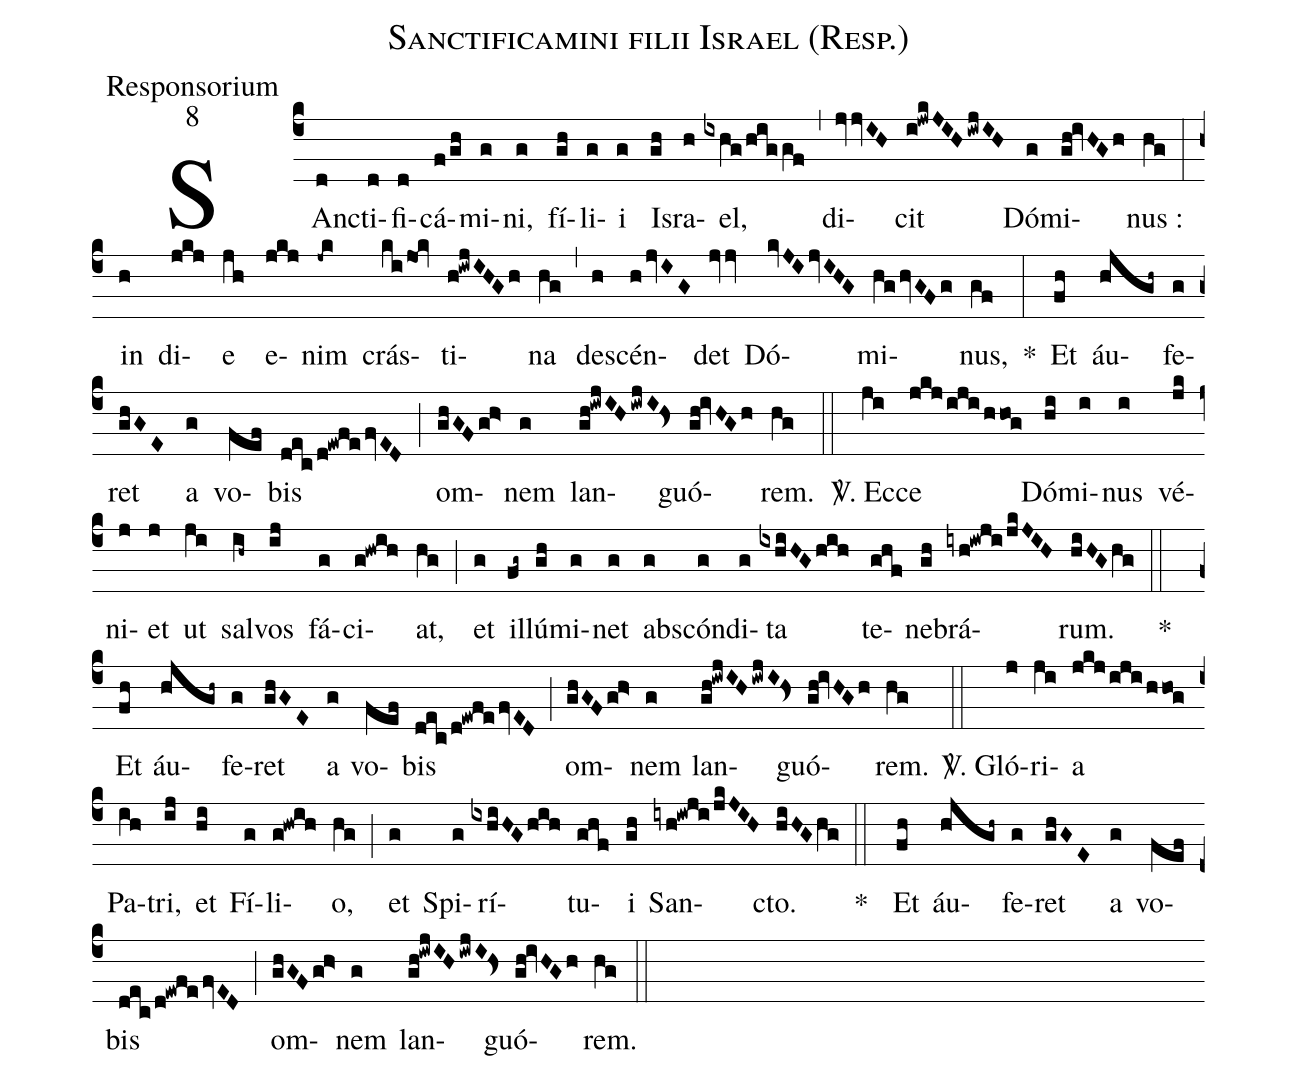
name:Sanctificamini filii Israel (Resp.);
office-part:Responsorium;
mode:8;
%%
(c4)SAnc(d)ti(d)fi(d)cá(f/gh)mi(g)ni,(g) fí(gh)li(g)i(g) Is(gh)ra(h)el,(ixhg/higgf) (,) di(jvjvIH)cit(i!jwkJIH/iwjIH) Dó(g)mi(gh!ivHGh)nus :(hg) (:) in(h) di(jkj)e(jh) e(jkj)nim(-jk) crás(kijok)ti(h!iwjIHGh)na(hg) (,) de(h)scén(h/jvIG)det(jvjv) Dó(kvJIjvIHG)mi(hg/hvGFg)nus,(gf) *(:) Et(fh) áu(hjgh~)fe(g)ret(ghGE) a(g) vo(fef)bis(dec/d!ewfe/fvED) (;) om(ghGFgh>)nem(g) lan(gh!iwjIH/iwjI!Hs>)guó(gh!ivHGh)rem.(hg) (::)

<sp>V/</sp>. Ec(ji)ce(jkj/ijihhog) Dó(hi)mi(i)nus(i) vé(jk)ni(j)et(j) ut(ji) sal(ih~)vos(ij) fá(g)ci(g!hwih)at,(hg) (;) et(g) il(fg~)lú(gh)mi(g)net(g) abs(g)cón(g)di(g)ta(ixhiHGhih) te(ghf)ne(gh)brá(iyh!iwji/jkJIH)rum.(hiHGhg) (::)
*() Et(fh) áu(hjgh~)fe(g)ret(ghGE) a(g) vo(fef)bis(dec/d!ewfe/fvED) (;) om(ghGFgh>)nem(g) lan(gh!iwjIH/iwjI!Hs>)guó(gh!ivHGh)rem.(hg) (::)

<sp>V/</sp>. Gló(j)ri(ji)a(jkj/iji/hhog) Pa(ih)tri,(ij) et(hi) Fí(g)li(g!hwih)o,(hg) (;) et(g) Spi(g)rí(ixhiHG/hih)tu(ghf)i(gh) San(iyh!iwji/jkJIH)cto.(hiHGhg) (::)
*() Et(fh) áu(hjgh~)fe(g)ret(ghGE) a(g) vo(fef)bis(dec/d!ewfe/fvED) (;) om(ghGFgh>)nem(g) lan(gh!iwjIH/iwjI!Hs>)guó(gh!ivHGh)rem.(hg) (::)
